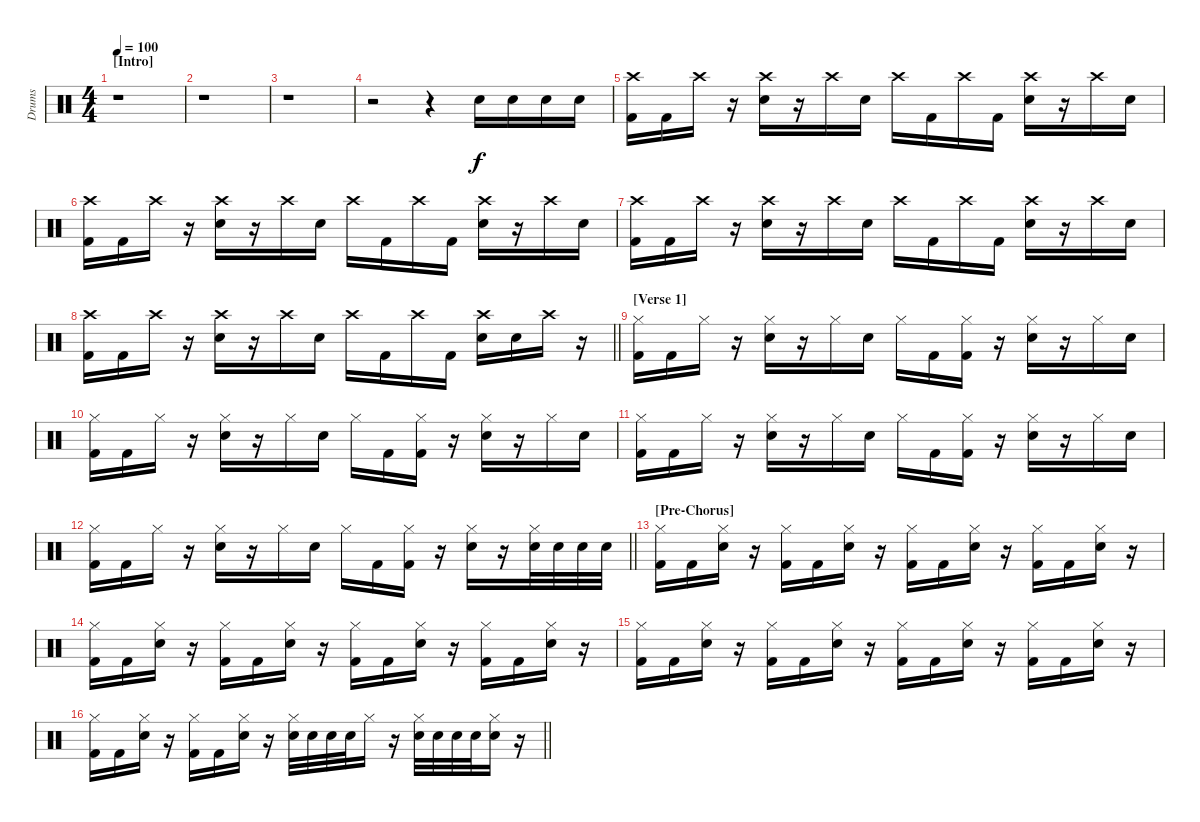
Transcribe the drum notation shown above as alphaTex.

\track ("Drums" "Drums") {instrument percussion}
\staff {score}
\articulation defaults
\ts (4 4)
\section ("" "[Intro]")
\tempo 100
\clef neutral
\ks c
r.1{dy f} |
r.1 |
r.1 |
r.2 r.4 "Electric Snare (hit)".16 "Electric Snare (hit)".16 "Electric Snare (hit)".16 "Electric Snare (hit)".16 |
("Crash high (hit)" "Kick (hit) 2").16 "Kick (hit) 2".16 "Crash high (hit)".16 r.16 ("Crash high (hit)" "Electric Snare (hit)").16 r.16 "Crash high (hit)".16 "Electric Snare (hit)".16 "Crash high (hit)".16 "Kick (hit) 2".16 "Crash high (hit)".16 "Kick (hit) 2".16 ("Crash high (hit)" "Electric Snare (hit)").16 r.16 "Crash high (hit)".16 "Electric Snare (hit)".16 |
("Crash high (hit)" "Kick (hit) 2").16 "Kick (hit) 2".16 "Crash high (hit)".16 r.16 ("Crash high (hit)" "Electric Snare (hit)").16 r.16 "Crash high (hit)".16 "Electric Snare (hit)".16 "Crash high (hit)".16 "Kick (hit) 2".16 "Crash high (hit)".16 "Kick (hit) 2".16 ("Crash high (hit)" "Electric Snare (hit)").16 r.16 "Crash high (hit)".16 "Electric Snare (hit)".16 |
("Crash high (hit)" "Kick (hit) 2").16 "Kick (hit) 2".16 "Crash high (hit)".16 r.16 ("Crash high (hit)" "Electric Snare (hit)").16 r.16 "Crash high (hit)".16 "Electric Snare (hit)".16 "Crash high (hit)".16 "Kick (hit) 2".16 "Crash high (hit)".16 "Kick (hit) 2".16 ("Crash high (hit)" "Electric Snare (hit)").16 r.16 "Crash high (hit)".16 "Electric Snare (hit)".16 |
\barLineRight lightlight
("Crash high (hit)" "Kick (hit) 2").16 "Kick (hit) 2".16 "Crash high (hit)".16 r.16 ("Crash high (hit)" "Electric Snare (hit)").16 r.16 "Crash high (hit)".16 "Electric Snare (hit)".16 "Crash high (hit)".16 "Kick (hit) 2".16 "Crash high (hit)".16 "Kick (hit) 2".16 ("Crash high (hit)" "Electric Snare (hit)").16 "Electric Snare (hit)".16 "Crash high (hit)".16 r.16 |
\section ("" "[Verse 1]")
("Hi-Hat (closed)" "Kick (hit) 2").16 "Kick (hit) 2".16 "Hi-Hat (closed)".16 r.16 ("Hi-Hat (closed)" "Electric Snare (hit)").16 r.16 "Hi-Hat (closed)".16 "Electric Snare (hit)".16 "Hi-Hat (closed)".16 "Kick (hit) 2".16 ("Hi-Hat (closed)" "Kick (hit) 2").16 r.16 ("Hi-Hat (closed)" "Electric Snare (hit)").16 r.16 "Hi-Hat (closed)".16 "Electric Snare (hit)".16 |
("Hi-Hat (closed)" "Kick (hit) 2").16 "Kick (hit) 2".16 "Hi-Hat (closed)".16 r.16 ("Hi-Hat (closed)" "Electric Snare (hit)").16 r.16 "Hi-Hat (closed)".16 "Electric Snare (hit)".16 "Hi-Hat (closed)".16 "Kick (hit) 2".16 ("Hi-Hat (closed)" "Kick (hit) 2").16 r.16 ("Hi-Hat (closed)" "Electric Snare (hit)").16 r.16 "Hi-Hat (closed)".16 "Electric Snare (hit)".16 |
("Hi-Hat (closed)" "Kick (hit) 2").16 "Kick (hit) 2".16 "Hi-Hat (closed)".16 r.16 ("Hi-Hat (closed)" "Electric Snare (hit)").16 r.16 "Hi-Hat (closed)".16 "Electric Snare (hit)".16 "Hi-Hat (closed)".16 "Kick (hit) 2".16 ("Hi-Hat (closed)" "Kick (hit) 2").16 r.16 ("Hi-Hat (closed)" "Electric Snare (hit)").16 r.16 "Hi-Hat (closed)".16 "Electric Snare (hit)".16 |
\barLineRight lightlight
("Hi-Hat (closed)" "Kick (hit) 2").16 "Kick (hit) 2".16 "Hi-Hat (closed)".16 r.16 ("Hi-Hat (closed)" "Electric Snare (hit)").16 r.16 "Hi-Hat (closed)".16 "Electric Snare (hit)".16 "Hi-Hat (closed)".16 "Kick (hit) 2".16 ("Hi-Hat (closed)" "Kick (hit) 2").16 r.16 ("Hi-Hat (closed)" "Electric Snare (hit)").16 r.16 ("Hi-Hat (closed)" "Electric Snare (hit)").32 "Electric Snare (hit)".32 "Electric Snare (hit)".32 "Electric Snare (hit)".32 |
\section ("" "[Pre-Chorus]")
("Hi-Hat (closed)" "Kick (hit) 2").16 "Kick (hit) 2".16 ("Hi-Hat (closed)" "Electric Snare (hit)").16 r.16 ("Hi-Hat (closed)" "Kick (hit) 2").16 "Kick (hit) 2".16 ("Hi-Hat (closed)" "Electric Snare (hit)").16 r.16 ("Hi-Hat (closed)" "Kick (hit) 2").16 "Kick (hit) 2".16 ("Hi-Hat (closed)" "Electric Snare (hit)").16 r.16 ("Hi-Hat (closed)" "Kick (hit) 2").16 "Kick (hit) 2".16 ("Hi-Hat (closed)" "Electric Snare (hit)").16 r.16 |
("Hi-Hat (closed)" "Kick (hit) 2").16 "Kick (hit) 2".16 ("Hi-Hat (closed)" "Electric Snare (hit)").16 r.16 ("Hi-Hat (closed)" "Kick (hit) 2").16 "Kick (hit) 2".16 ("Hi-Hat (closed)" "Electric Snare (hit)").16 r.16 ("Hi-Hat (closed)" "Kick (hit) 2").16 "Kick (hit) 2".16 ("Hi-Hat (closed)" "Electric Snare (hit)").16 r.16 ("Hi-Hat (closed)" "Kick (hit) 2").16 "Kick (hit) 2".16 ("Hi-Hat (closed)" "Electric Snare (hit)").16 r.16 |
("Hi-Hat (closed)" "Kick (hit) 2").16 "Kick (hit) 2".16 ("Hi-Hat (closed)" "Electric Snare (hit)").16 r.16 ("Hi-Hat (closed)" "Kick (hit) 2").16 "Kick (hit) 2".16 ("Hi-Hat (closed)" "Electric Snare (hit)").16 r.16 ("Hi-Hat (closed)" "Kick (hit) 2").16 "Kick (hit) 2".16 ("Hi-Hat (closed)" "Electric Snare (hit)").16 r.16 ("Hi-Hat (closed)" "Kick (hit) 2").16 "Kick (hit) 2".16 ("Hi-Hat (closed)" "Electric Snare (hit)").16 r.16 |
\barLineRight lightlight
("Hi-Hat (closed)" "Kick (hit) 2").16 "Kick (hit) 2".16 ("Hi-Hat (closed)" "Electric Snare (hit)").16 r.16 ("Hi-Hat (closed)" "Kick (hit) 2").16 "Kick (hit) 2".16 ("Hi-Hat (closed)" "Electric Snare (hit)").16 r.16 ("Hi-Hat (closed)" "Electric Snare (hit)").32 "Electric Snare (hit)".32 "Electric Snare (hit)".32 "Electric Snare (hit)".32 "Hi-Hat (closed)".16 r.16 ("Hi-Hat (closed)" "Electric Snare (hit)").32 "Electric Snare (hit)".32 "Electric Snare (hit)".32 "Electric Snare (hit)".32 ("Hi-Hat (closed)" "Electric Snare (hit)").16 r.16
